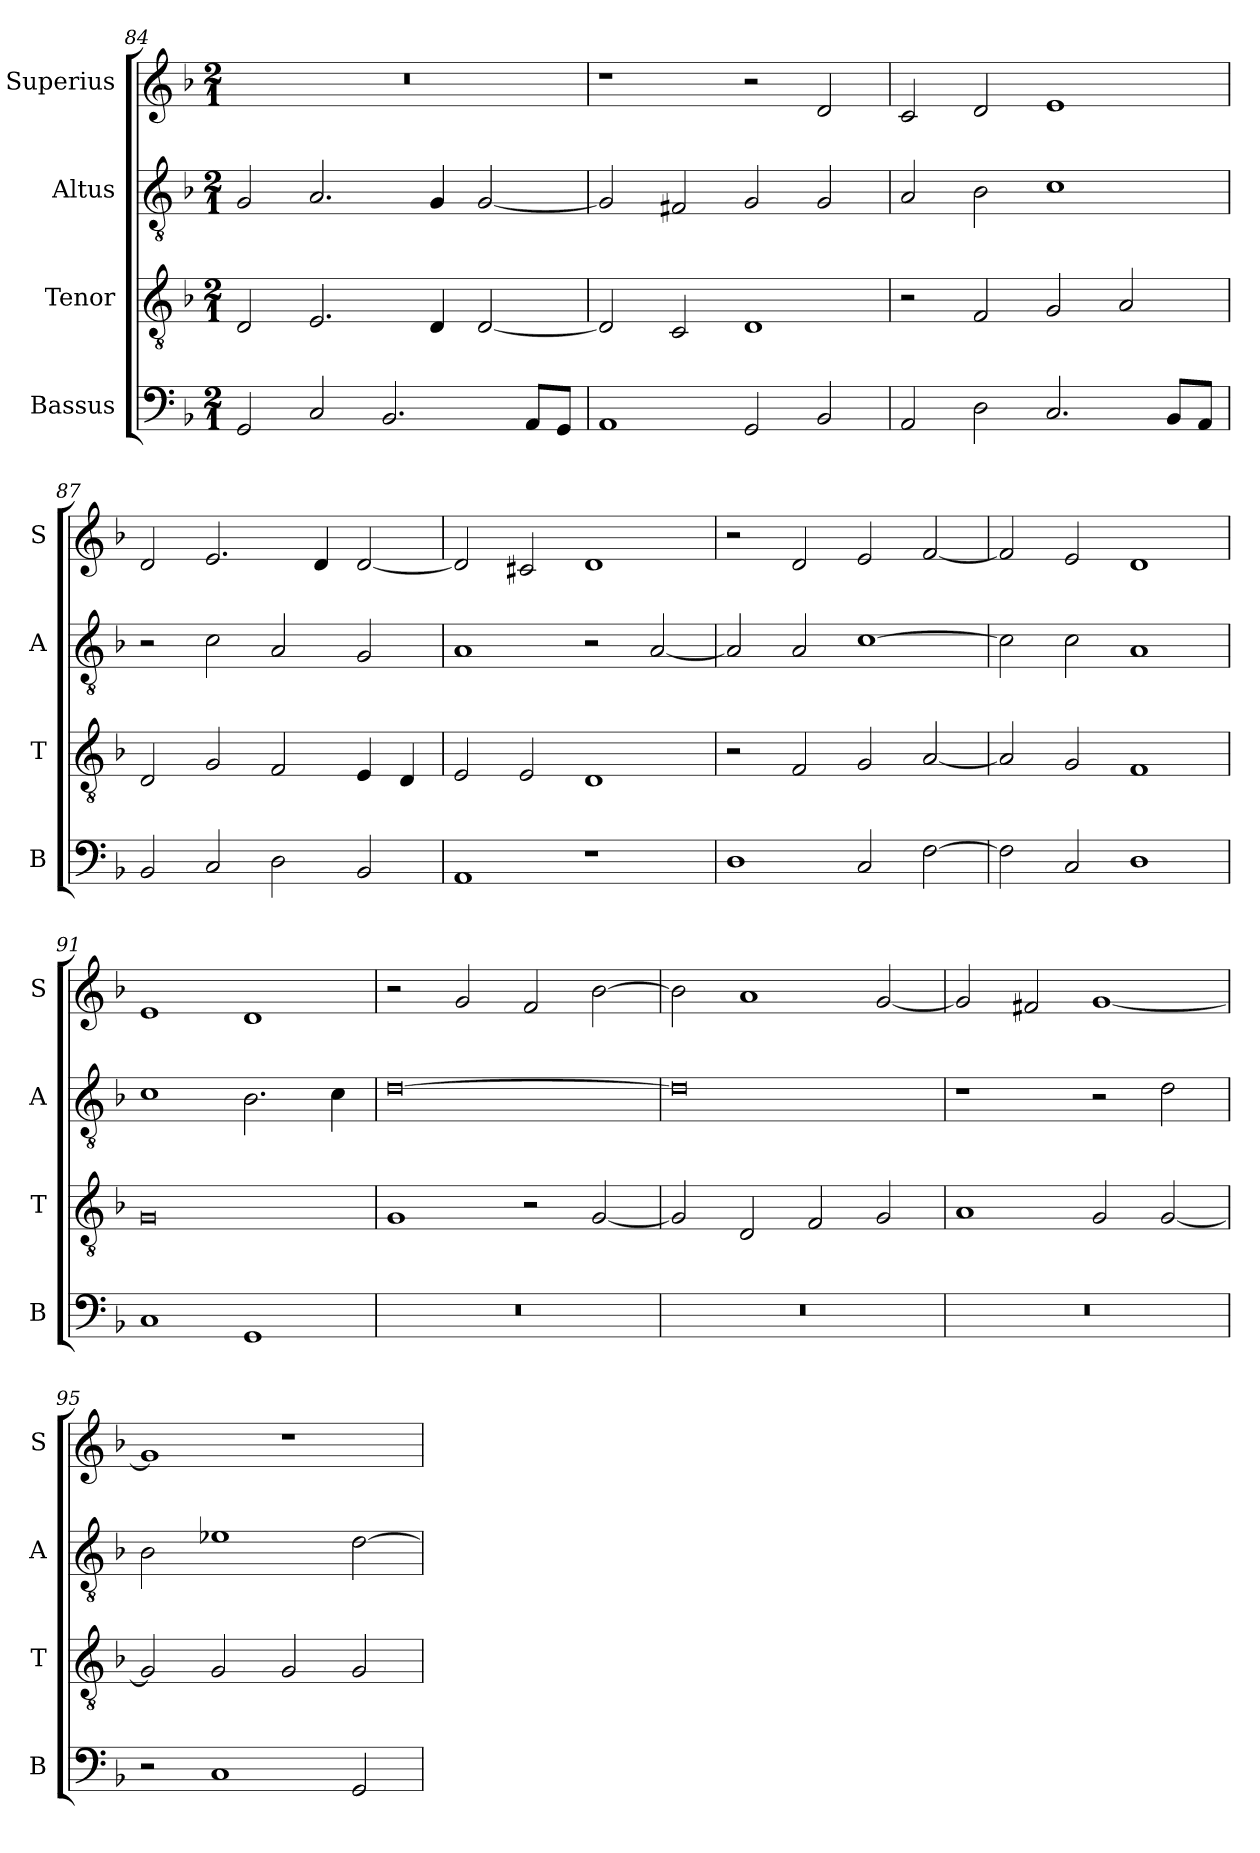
**kern	**kern	**kern	**kern
*part4	*part3	*part2	*part1
*staff4	*staff3	*staff2	*staff1
*I"Bassus	*I"Tenor	*I"Altus	*I"Superius
*I'B	*I'T	*I'A	*I'S
*clefF4	*clefGv2	*clefGv2	*clefG2
*k[b-]	*k[b-]	*k[b-]	*k[b-]
*F:	*F:	*F:	*F:
*M2/1	*M2/1	*M2/1	*M2/1
=84	=84	=84	=84
2GG	2D	2G	0r
2C	2.E	2.A	.
2.BB-	.	.	.
.	4D	4G	.
.	[2D	[2G	.
8AAL	.	.	.
8GGJ	.	.	.
=85	=85	=85	=85
1AA	2D]	2G]	1r
.	2C	2F#X	.
2GG	1D	2G	2r
2BB-	.	2G	2d
=86	=86	=86	=86
2AA	2r	2A	2c
2D	2F	2B-	2d
2.C	2G	1c	1e
.	2A	.	.
8BB-L	.	.	.
8AAJ	.	.	.
=87	=87	=87	=87
2BB-	2D	2r	2d
2C	2G	2c	2.e
2D	2F	2A	.
.	.	.	4d
2BB-	4E	2G	[2d
.	4D	.	.
=88	=88	=88	=88
1AA	2E	1A	2d]
.	2E	.	2c#X
1r	1D	2r	1d
.	.	[2A	.
=89	=89	=89	=89
1D	2r	2A]	2r
.	2F	2A	2d
2C	2G	[1c	2e
[2F	[2A	.	[2f
=90	=90	=90	=90
2F]	2A]	2c]	2f]
2C	2G	2c	2e
1D	1F	1A	1d
=91	=91	=91	=91
1C	0G	1c	1e
1GG	.	2.B-	1d
.	.	4c	.
=92	=92	=92	=92
0r	1G	[0d	2r
.	.	.	2g
.	2r	.	2f
.	[2G	.	[2b-
=93	=93	=93	=93
0r	2G]	0d]	2b-]
.	2D	.	1a
.	2F	.	.
.	2G	.	[2g
=94	=94	=94	=94
0r	1A	1r	2g]
.	.	.	2f#X
.	2G	2r	[1g
.	[2G	2d	.
=95	=95	=95	=95
2r	2G]	2B-	1g]
1C	2G	1e-X	.
.	2G	.	1r
2GG	2G	[2d	.
=	=	=	=
*-	*-	*-	*-
